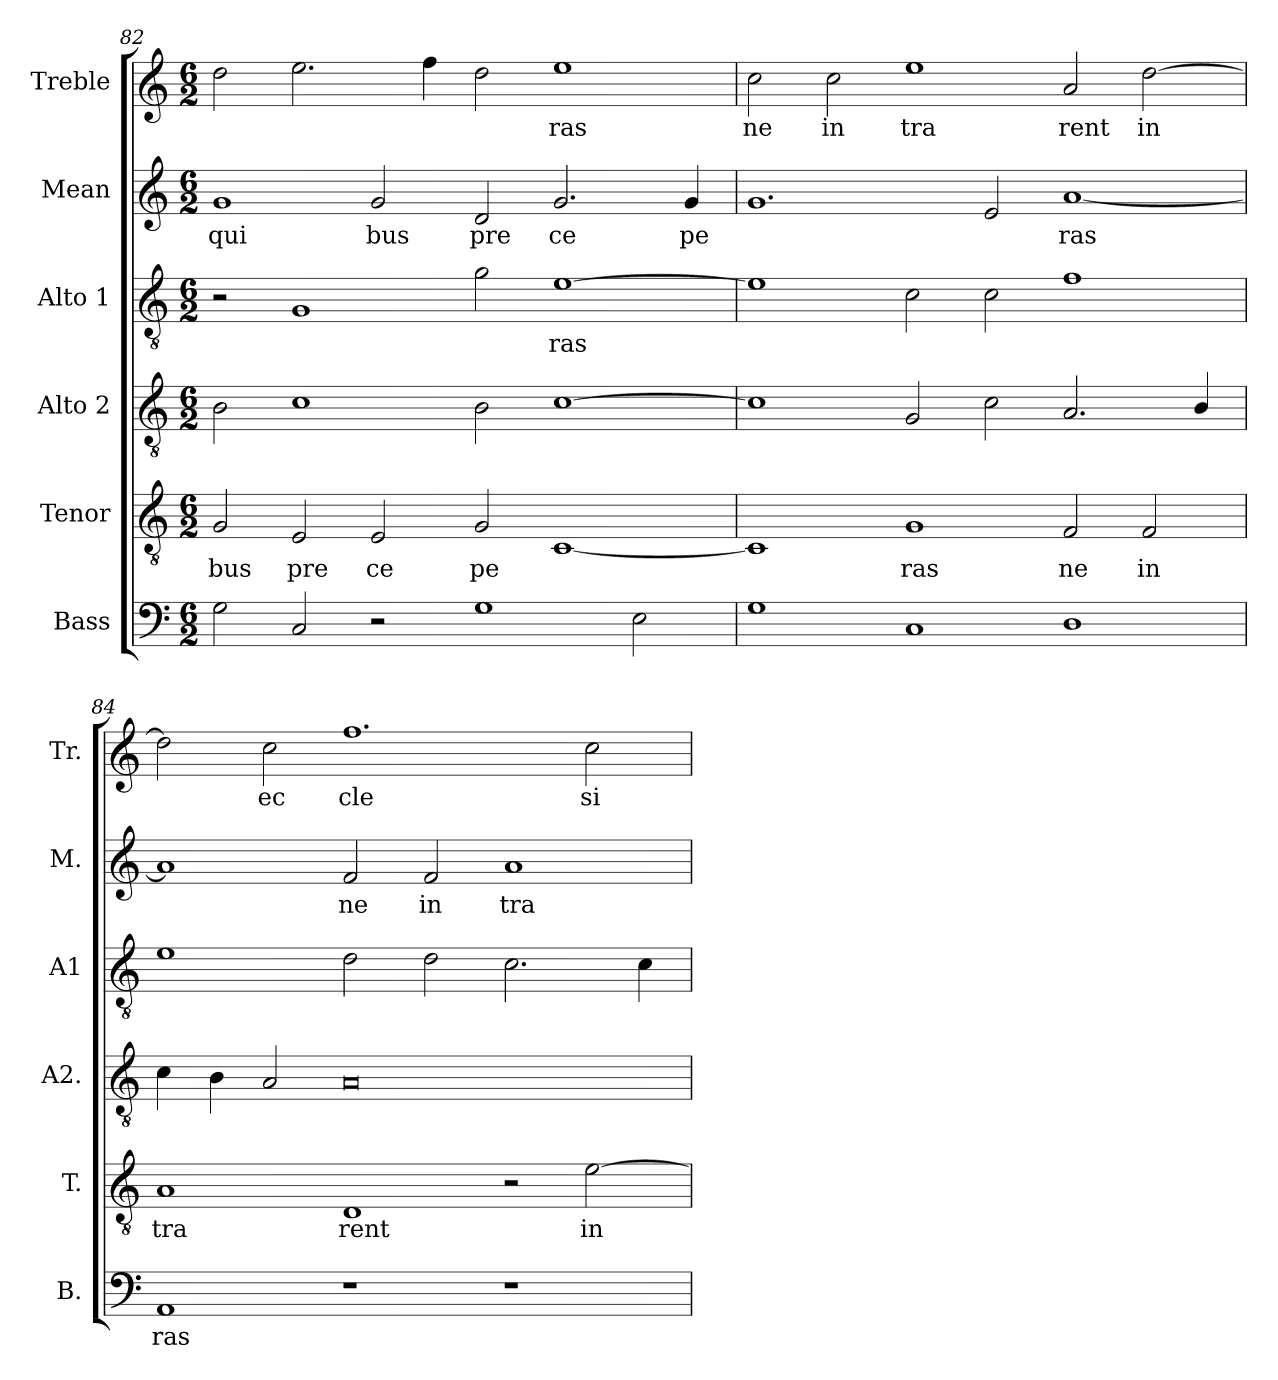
**kern	**text	**kern	**text	**kern	**kern	**text	**kern	**text	**kern	**text
*part6	*part6	*part5	*part5	*part4	*part3	*part3	*part2	*part2	*part1	*part1
*staff6	*staff6	*staff5	*staff5	*staff4	*staff3	*staff3	*staff2	*staff2	*staff1	*staff1
*I"Bass	*	*I"Tenor	*	*I"Alto 2	*I"Alto 1	*	*I"Mean	*	*I"Treble	*
*I'B.	*	*I'T.	*	*I'A2.	*I'A1	*	*I'M.	*	*I'Tr.	*
!!LO:PB:g=z
*clefF4	*	*clefGv2	*	*clefGv2	*clefGv2	*	*clefG2	*	*clefG2	*
*	*	*ITrd7c12	*	*ITrd7c12	*ITrd7c12	*	*	*	*	*
*k[]	*	*k[]	*	*k[]	*k[]	*	*k[]	*	*k[]	*
*C:	*	*C:	*	*C:	*C:	*	*C:	*	*C:	*
*M6/2	*	*M6/2	*	*M6/2	*M6/2	*	*M6/2	*	*M6/2	*
=82	=82	=82	=82	=82	=82	=82	=82	=82	=82	=82
!	!	!	!LO:LY:b:color=#000000	!	!	!	!	!	!	!
!	!	!	!	!	!	!	!	!LO:LY:b:color=#000000	!	!
2Gi\	.	2GGi/	bus	2BBi\	2r	.	1gi	qui	2ddi\	.
!	!	!	!LO:LY:b:color=#000000	!	!	!	!	!	!	!
2Ci/	.	2EEi/	pre	1Ci	1GGi	.	.	.	2.eei\	.
!	!	!	!LO:LY:b:color=#000000	!	!	!	!	!	!	!
!	!	!	!	!	!	!	!	!LO:LY:b:color=#000000	!	!
2r	.	2EEi/	ce	.	.	.	2gi/	bus	.	.
.	.	.	.	.	.	.	.	.	4ffi\	.
!	!	!	!LO:LY:b:color=#000000	!	!	!	!	!	!	!
!	!	!	!	!	!	!	!	!LO:LY:b:color=#000000	!	!
1Gi	.	2GGi/	pe	2BBi\	2Gi\	.	2di/	pre	2ddi\	.
!	!	!	!	!	!	!LO:LY:b:color=#000000	!	!	!	!
!	!	!	!	!	!	!	!	!LO:LY:b:color=#000000	!	!
!	!	!	!	!	!	!	!	!	!	!LO:LY:b:color=#000000
.	.	[<1CCi	.	[>1Ci	[>1Ei	ras	2.gi/	ce	1eei	ras
2Ei\	.	.	.	.	.	.	.	.	.	.
!	!	!	!	!	!	!	!	!LO:LY:b:color=#000000	!	!
.	.	.	.	.	.	.	4gi/	pe	.	.
=83	=83	=83	=83	=83	=83	=83	=83	=83	=83	=83
!	!	!	!	!	!	!	!	!	!	!LO:LY:b:color=#000000
1Gi	.	1CCi]	.	1Ci]	1Ei]	.	1.gi	.	2cci\	ne
!	!	!	!	!	!	!	!	!	!	!LO:LY:b:color=#000000
.	.	.	.	.	.	.	.	.	2cci\	in
!	!	!	!LO:LY:b:color=#000000	!	!	!	!	!	!	!
!	!	!	!	!	!	!	!	!	!	!LO:LY:b:color=#000000
1Ci	.	1GGi	ras	2GGi/	2Ci\	.	.	.	1eei	tra
.	.	.	.	2Ci\	2Ci\	.	2ei/	.	.	.
!	!	!	!LO:LY:b:color=#000000	!	!	!	!	!	!	!
!	!	!	!	!	!	!	!	!LO:LY:b:color=#000000	!	!
!	!	!	!	!	!	!	!	!	!	!LO:LY:b:color=#000000
1Di	.	2FFi/	ne	2.AAi/	1Fi	.	[<1ai	ras	2ai/	rent
!	!	!	!LO:LY:b:color=#000000	!	!	!	!	!	!	!
!	!	!	!	!	!	!	!	!	!	!LO:LY:b:color=#000000
.	.	2FFi/	in	.	.	.	.	.	[>2ddi\	in
.	.	.	.	4BBi/	.	.	.	.	.	.
=84	=84	=84	=84	=84	=84	=84	=84	=84	=84	=84
!	!LO:LY:b:color=#000000	!	!	!	!	!	!	!	!	!
!	!	!	!LO:LY:b:color=#000000	!	!	!	!	!	!	!
1AAi	ras	1AAi	tra	4Ci\	1Ei	.	1ai]	.	2ddi\]	.
.	.	.	.	4BBi\	.	.	.	.	.	.
!	!	!	!	!	!	!	!	!	!	!LO:LY:b:color=#000000
.	.	.	.	2AAi/	.	.	.	.	2cci\	ec
!	!	!	!LO:LY:b:color=#000000	!	!	!	!	!	!	!
!	!	!	!	!	!	!	!	!LO:LY:b:color=#000000	!	!
!	!	!	!	!	!	!	!	!	!	!LO:LY:b:color=#000000
1r	.	1DDi	rent	0AAi	2Di\	.	2fi/	ne	1.ffi	cle
!	!	!	!	!	!	!	!	!LO:LY:b:color=#000000	!	!
.	.	.	.	.	2Di\	.	2fi/	in	.	.
!	!	!	!	!	!	!	!	!LO:LY:b:color=#000000	!	!
1r	.	2r	.	.	2.Ci\	.	1ai	tra	.	.
!	!	!	!LO:LY:b:color=#000000	!	!	!	!	!	!	!
!	!	!	!	!	!	!	!	!	!	!LO:LY:b:color=#000000
.	.	[>2Ei\	in	.	.	.	.	.	2cci\	si
.	.	.	.	.	4Ci\	.	.	.	.	.
=	=	=	=	=	=	=	=	=	=	=
*-	*-	*-	*-	*-	*-	*-	*-	*-	*-	*-
